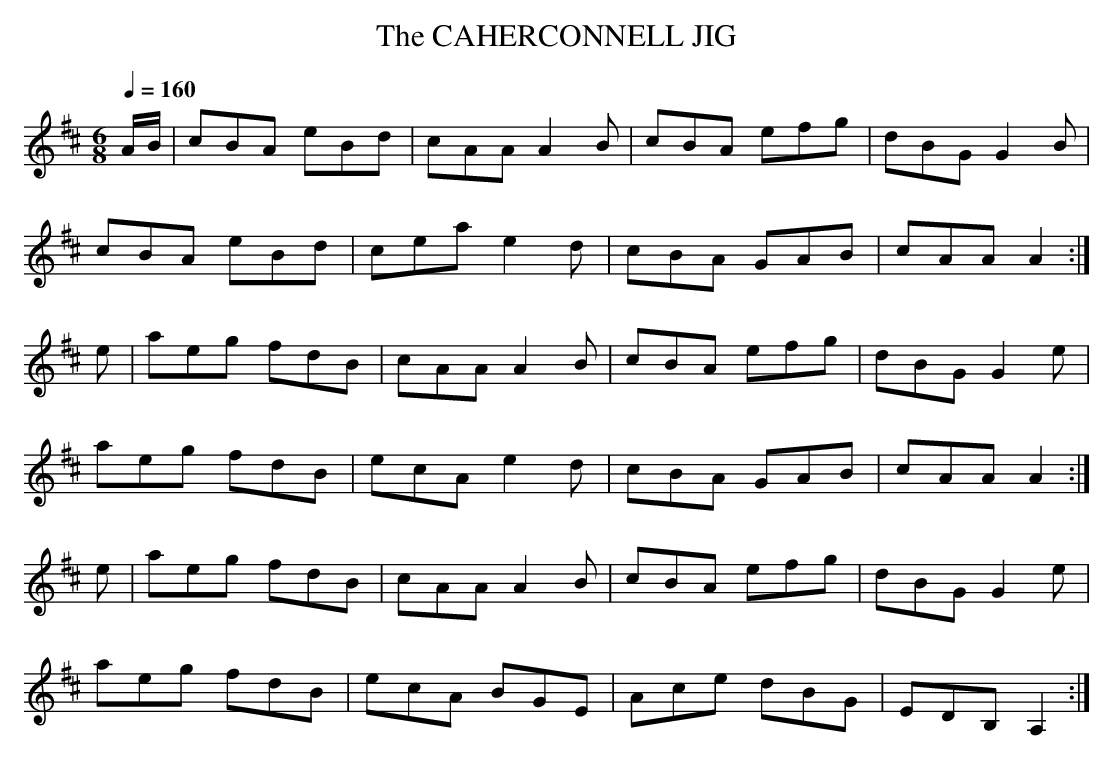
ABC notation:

X:1
T:CAHERCONNELL JIG, The
Q:1/4=160
L:1/8
M:6/8
K:A mix
A/B/|cBA eBd|cAA A2 B|cBA efg|dBG G2 B|
cBA eBd|cea e2 d|cBA GAB|cAA A2:|
e|aeg fdB|cAA A2 B|cBA efg|dBG G2 e|
aeg fdB|ecA e2 d|cBA GAB|cAA A2:|
e|aeg fdB|cAA A2 B|cBA efg|dBG G2 e|
aeg fdB|ecA BGE|Ace dBG|EDB, A,2:|
